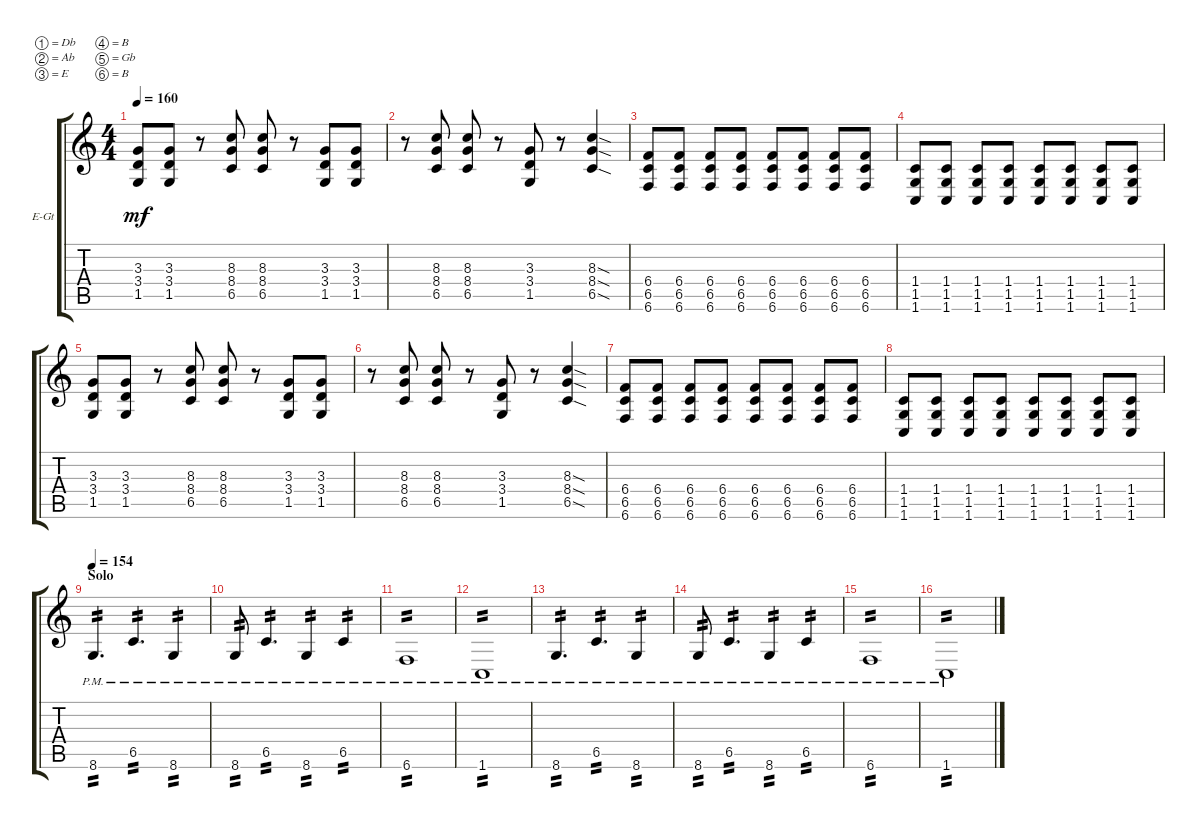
\defaultSystemsLayout 4
\bracketExtendMode groupsimilarinstruments
\firstSystemTrackNameOrientation horizontal
\otherSystemsTrackNameOrientation horizontal
\track ("Electric Guitar 2" "E-Gt") {instrument distortionguitar}
\staff {score tabs}
\tuning (Db4 Ab3 E3 B2 Gb2 B1)
\ts (4 4)
\tempo 160
\clef g2
\ks c
(1.5 3.4 3.3).8{dy mf} (1.5 3.4 3.3).8 r.8 (8.3 8.4 6.5).8 (8.3 8.4 6.5).8 r.8 (1.5 3.4 3.3).8 (1.5 3.4 3.3).8 |
r.8 (8.3 8.4 6.5).8 (8.3 8.4 6.5).8 r.8 (1.5 3.4 3.3).8 r.8 (8.3{sod} 8.4{sod} 6.5{sod}).4 |
(6.5 6.4 6.6).8 (6.5 6.4 6.6).8 (6.5 6.4 6.6).8 (6.5 6.4 6.6).8 (6.5 6.4 6.6).8 (6.5 6.4 6.6).8 (6.5 6.4 6.6).8 (6.5 6.4 6.6).8 |
(1.5 1.4 1.6).8 (1.5 1.4 1.6).8 (1.5 1.4 1.6).8 (1.5 1.4 1.6).8 (1.5 1.4 1.6).8 (1.5 1.4 1.6).8 (1.5 1.4 1.6).8 (1.5 1.4 1.6).8 |
(1.5 3.4 3.3).8 (1.5 3.4 3.3).8 r.8 (8.3 8.4 6.5).8 (8.3 8.4 6.5).8 r.8 (1.5 3.4 3.3).8 (1.5 3.4 3.3).8 |
r.8 (8.3 8.4 6.5).8 (8.3 8.4 6.5).8 r.8 (1.5 3.4 3.3).8 r.8 (8.3{sod} 8.4{sod} 6.5{sod}).4 |
(6.5 6.4 6.6).8 (6.5 6.4 6.6).8 (6.5 6.4 6.6).8 (6.5 6.4 6.6).8 (6.5 6.4 6.6).8 (6.5 6.4 6.6).8 (6.5 6.4 6.6).8 (6.5 6.4 6.6).8 |
(1.5 1.4 1.6).8 (1.5 1.4 1.6).8 (1.5 1.4 1.6).8 (1.5 1.4 1.6).8 (1.5 1.4 1.6).8 (1.5 1.4 1.6).8 (1.5 1.4 1.6).8 (1.5 1.4 1.6).8 |
\section ("" "Solo")
\tempo 154
8.6{pm}.4{d tp 2} 6.5{pm}.4{d tp 2} 8.6{pm}.4{tp 2} |
8.6{pm}.8{tp 2} 6.5{pm}.4{d tp 2} 8.6{pm}.4{tp 2} 6.5{pm}.4{tp 2} |
6.6{pm}.1{tp 2} |
1.6{pm}.1{tp 2} |
8.6{pm}.4{d tp 2} 6.5{pm}.4{d tp 2} 8.6{pm}.4{tp 2} |
8.6{pm}.8{tp 2} 6.5{pm}.4{d tp 2} 8.6{pm}.4{tp 2} 6.5{pm}.4{tp 2} |
6.6{pm}.1{tp 2} |
1.6{pm}.1{tp 2}
